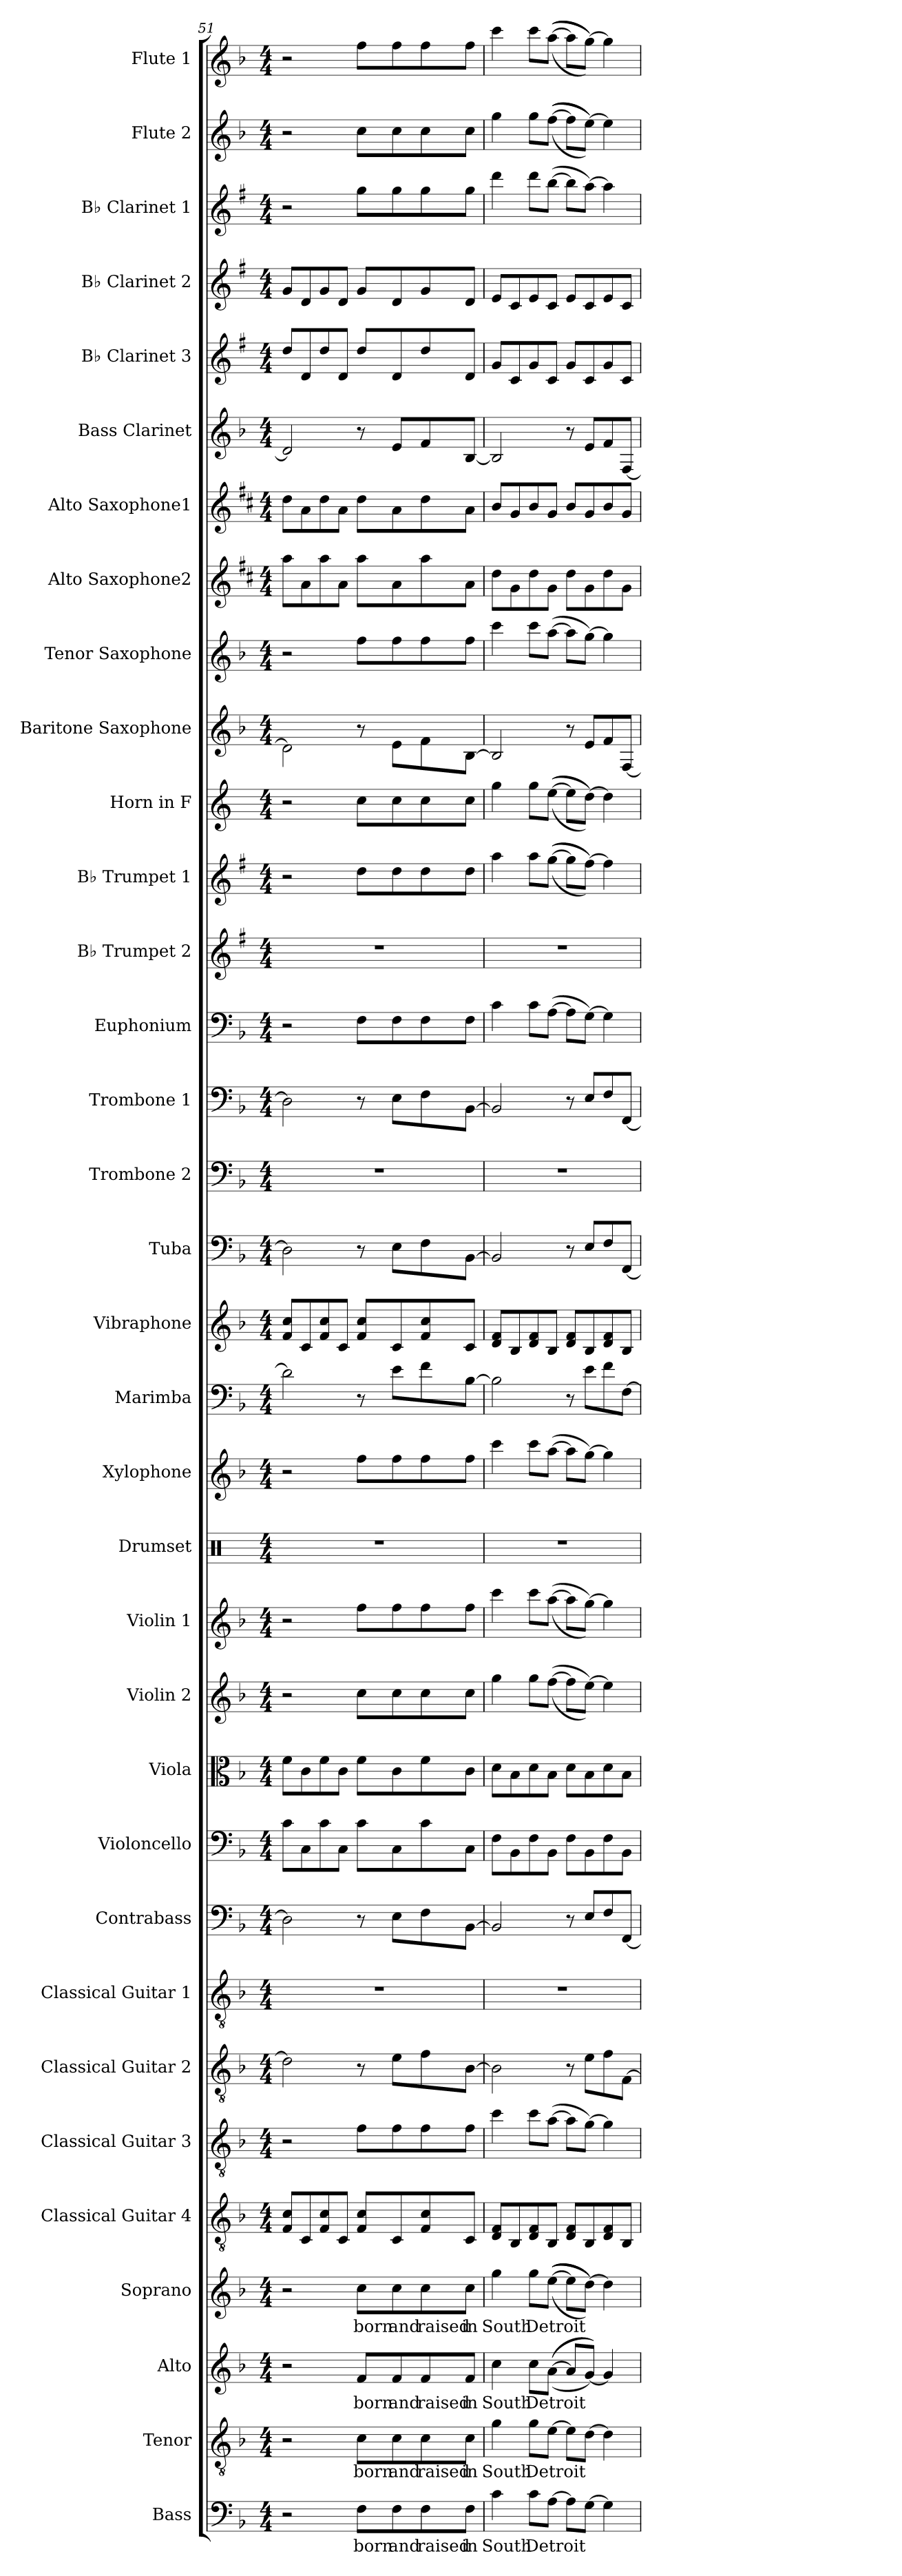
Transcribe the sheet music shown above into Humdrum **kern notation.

**kern	**text	**kern	**text	**kern	**text	**kern	**text	**kern	**kern	**kern	**kern	**kern	**kern	**kern	**kern	**kern	**kern	**kern	**kern	**kern	**kern	**kern	**kern	**kern	**kern	**kern	**kern	**kern	**kern	**kern	**kern	**kern	**kern	**kern	**kern	**kern	**kern
*part34	*part34	*part33	*part33	*part32	*part32	*part31	*part31	*part30	*part29	*part28	*part27	*part26	*part25	*part24	*part23	*part22	*part21	*part20	*part19	*part18	*part17	*part16	*part15	*part14	*part13	*part12	*part11	*part10	*part9	*part8	*part7	*part6	*part5	*part4	*part3	*part2	*part1
*staff34	*staff34	*staff33	*staff33	*staff32	*staff32	*staff31	*staff31	*staff30	*staff29	*staff28	*staff27	*staff26	*staff25	*staff24	*staff23	*staff22	*staff21	*staff20	*staff19	*staff18	*staff17	*staff16	*staff15	*staff14	*staff13	*staff12	*staff11	*staff10	*staff9	*staff8	*staff7	*staff6	*staff5	*staff4	*staff3	*staff2	*staff1
*I"Bass	*	*I"Tenor	*	*I"Alto	*	*I"Soprano	*	*I"Classical Guitar 4	*I"Classical Guitar 3	*I"Classical Guitar 2	*I"Classical Guitar 1	*I"Contrabass	*I"Violoncello	*I"Viola	*I"Violin 2	*I"Violin 1	*I"Drumset	*I"Xylophone	*I"Marimba	*I"Vibraphone	*I"Tuba	*I"Trombone 2	*I"Trombone 1	*I"Euphonium	*I"B♭ Trumpet 2	*I"B♭ Trumpet 1	*I"Horn in F	*I"Baritone Saxophone	*I"Tenor Saxophone	*I"Alto Saxophone2	*I"Alto Saxophone1	*I"Bass Clarinet	*I"B♭ Clarinet 3	*I"B♭ Clarinet 2	*I"B♭ Clarinet 1	*I"Flute 2	*I"Flute 1
*I'B.	*	*I'T.	*	*I'A.	*	*I'S.	*	*I'Guit.	*I'Guit.	*I'Guit.	*I'Guit.	*I'Cb.	*I'Vc.	*I'Vla.	*I'Vln. 2	*I'Vln. 1	*I'Drs.	*I'Xyl.	*I'Mrm.	*I'Vib.	*I'Tba.	*I'Tbn. 2	*I'Tbn. 1	*I'Euph.	*I'B♭ Tpt. 2	*I'B♭ Tpt. 1	*	*I'Bar. Sax.	*I'T. Sax.	*I'A. Sax.	*I'A. Sax.	*I'B. Cl.	*I'B♭ Cl. 3	*I'B♭ Cl. 2	*I'B♭ Cl. 1	*I'Fl. 2	*I'Fl. 1
*clefF4	*	*clefGv2	*	*clefG2	*	*clefG2	*	*clefGv2	*clefGv2	*clefGv2	*clefGv2	*clefF4	*clefF4	*clefC3	*clefG2	*clefG2	*clefX	*clefG2	*clefF4	*clefG2	*clefF4	*clefF4	*clefF4	*clefF4	*clefG2	*clefG2	*clefG2	*clefG2	*clefG2	*clefG2	*clefG2	*clefG2	*clefG2	*clefG2	*clefG2	*clefG2	*clefG2
*	*	*	*	*	*	*	*	*	*	*	*	*ITrd7c12	*	*	*	*	*	*ITrd-7c-12	*	*	*	*	*	*	*ITrd1c2	*ITrd1c2	*ITrd4c7	*ITrd12c21	*ITrd8c14	*ITrd5c9	*ITrd5c9	*ITrd8c14	*ITrd1c2	*ITrd1c2	*ITrd1c2	*	*
*k[b-]	*	*k[b-]	*	*k[b-]	*	*k[b-]	*	*k[b-]	*k[b-]	*k[b-]	*k[b-]	*k[b-]	*k[b-]	*k[b-]	*k[b-]	*k[b-]	*k[]	*k[b-]	*k[b-]	*k[b-]	*k[b-]	*k[b-]	*k[b-]	*k[b-]	*k[b-]	*k[b-]	*k[b-]	*k[b-]	*k[b-]	*k[b-]	*k[b-]	*k[b-]	*k[b-]	*k[b-]	*k[b-]	*k[b-]	*k[b-]
*M4/4	*	*M4/4	*	*M4/4	*	*M4/4	*	*M4/4	*M4/4	*M4/4	*M4/4	*M4/4	*M4/4	*M4/4	*M4/4	*M4/4	*M4/4	*M4/4	*M4/4	*M4/4	*M4/4	*M4/4	*M4/4	*M4/4	*M4/4	*M4/4	*M4/4	*M4/4	*M4/4	*M4/4	*M4/4	*M4/4	*M4/4	*M4/4	*M4/4	*M4/4	*M4/4
=51	=51	=51	=51	=51	=51	=51	=51	=51	=51	=51	=51	=51	=51	=51	=51	=51	=51	=51	=51	=51	=51	=51	=51	=51	=51	=51	=51	=51	=51	=51	=51	=51	=51	=51	=51	=51	=51
2r	.	2r	.	2r	.	2r	.	8F/ 8c/L	2r	2d\]	1r	2DD\]	8c\L	8f\L	2r	2r	1r	2r	2d\]	8f/ 8cc/L	2D\]	1r	2D\]	2r	1r	2r	2r	2D\]	2r	8cc\L	8f\L	2D/]	8cc/L	8f/L	2r	2r	2r
.	.	.	.	.	.	.	.	8C/	.	.	.	.	8C\	8c\	.	.	.	.	.	8c/	.	.	.	.	.	.	.	.	.	8c\	8c\	.	8c/	8c/	.	.	.
.	.	.	.	.	.	.	.	8F/ 8c/	.	.	.	.	8c\	8f\	.	.	.	.	.	8f/ 8cc/	.	.	.	.	.	.	.	.	.	8cc\	8f\	.	8cc/	8f/	.	.	.
.	.	.	.	.	.	.	.	8C/J	.	.	.	.	8C\J	8c\J	.	.	.	.	.	8c/J	.	.	.	.	.	.	.	.	.	8c\J	8c\J	.	8c/J	8c/J	.	.	.
8F\L	born	8c\L	born	8f/L	born	8cc\L	born	8F/ 8c/L	8f\L	8r	.	8r	8c\L	8f\L	8cc\L	8ff\L	.	8fff\L	8r	8f/ 8cc/L	8r	.	8r	8F\L	.	8cc\L	8f\L	8r	8f\L	8cc\L	8f\L	8r	8cc/L	8f/L	8ff\L	8cc\L	8ff\L
8F\	and	8c\	and	8f/	and	8cc\	and	8C/	8f\	8e\L	.	8EE\L	8C\	8c\	8cc\	8ff\	.	8fff\	8e\L	8c/	8E\L	.	8E\L	8F\	.	8cc\	8f\	8E\L	8f\	8c\	8c\	8E/L	8c/	8c/	8ff\	8cc\	8ff\
8F\	raised	8c\	raised	8f/	raised	8cc\	raised	8F/ 8c/	8f\	8f\	.	8FF\	8c\	8f\	8cc\	8ff\	.	8fff\	8f\	8f/ 8cc/	8F\	.	8F\	8F\	.	8cc\	8f\	8F\	8f\	8cc\	8f\	8F/	8cc/	8f/	8ff\	8cc\	8ff\
8F\J	in	8c\J	in	8f/J	in	8cc\J	in	8C/J	8f\J	[8B-\J	.	[8BBB-\J	8C\J	8c\J	8cc\J	8ff\J	.	8fff\J	[8B-\J	8c/J	[8BB-\J	.	[8BB-\J	8F\J	.	8cc\J	8f\J	[8BB-\J	8f\J	8c\J	8c\J	[8BB-/J	8c/J	8c/J	8ff\J	8cc\J	8ff\J
=52	=52	=52	=52	=52	=52	=52	=52	=52	=52	=52	=52	=52	=52	=52	=52	=52	=52	=52	=52	=52	=52	=52	=52	=52	=52	=52	=52	=52	=52	=52	=52	=52	=52	=52	=52	=52	=52
4c\	South	4g\	South	4cc\	South	4gg\	South	8D/ 8F/L	4cc\	2B-\]	1r	2BBB-/]	8F\L	8d\L	4gg\	4ccc\	1r	4cccc\	2B-\]	8d/ 8f/L	2BB-/]	1r	2BB-/]	4c\	1r	4gg\	4cc\	2BB-/]	4cc\	8f\L	8d/L	2BB-/]	8f/L	8d/L	4ccc\	4gg\	4ccc\
.	.	.	.	.	.	.	.	8BB-/	.	.	.	.	8BB-\	8B-\	.	.	.	.	.	8B-/	.	.	.	.	.	.	.	.	.	8B-\	8B-/	.	8B-/	8B-/	.	.	.
8c\L	Detroit	8g\L	Detroit	8cc\L	Detroit	8gg\L	Detroit	8D/ 8F/	8cc\L	.	.	.	8F\	8d\	8gg\L	8ccc\L	.	8cccc\L	.	8d/ 8f/	.	.	.	8c\L	.	8gg\L	8cc\L	.	8cc\L	8f\	8d/	.	8f/	8d/	8ccc\L	8gg\L	8ccc\L
[8A\J	.	[8e\J	.	((([8a\J	.	((((([8ee\J	.	8BB-/J	([8a\J	.	.	.	8BB-\J	8B-\J	(([8ff\J	(([8aa\J	.	([8aaa\J	.	8B-/J	.	.	.	([8A\J	.	((([8ff\J	((([8a\J	.	([8a\J	8B-\J	8B-/J	.	8B-/J	8B-/J	([8aa\J	(((([8ff\J	(((([8aa\J
8A\L]	.	8e\L]	.	8a/L]	.	8ee\L]	.	8D/ 8F/L	8a\L]	8r	.	8r	8F\L	8d\L	8ff\L]	8aa\L]	.	8aaa\L]	8r	8d/ 8f/L	8r	.	8r	8A\L]	.	8ff\L]	8a\L]	8r	8a\L]	8f\L	8d/L	8r	8f/L	8d/L	8aa\L]	8ff\L]	8aa\L]
[8G\J	.	[8d\J	.	[8g/J)))	.	[8dd\J)))))	.	8BB-/	[8g\J)	8e\L	.	8EE/L	8BB-\	8B-\	[8ee\J))	[8gg\J))	.	[8ggg\J)	8e\L	8B-/	8E/L	.	8E/L	[8G\J)	.	[8ee\J)))	[8g\J)))	8E/L	[8g\J)	8B-\	8B-/	8E/L	8B-/	8B-/	[8gg\J)	[8ee\J))))	[8gg\J))))
4G\]	.	4d\]	.	4g/]	.	4dd\]	.	8D/ 8F/	4g\]	8f\	.	8FF/	8F\	8d\	4ee\]	4gg\]	.	4ggg\]	8f\	8d/ 8f/	8F/	.	8F/	4G\]	.	4ee\]	4g\]	8F/	4g\]	8f\	8d/	8F/	8f/	8d/	4gg\]	4ee\]	4gg\]
.	.	.	.	.	.	.	.	8BB-/J	.	[8F\J	.	[8FFF/J	8BB-\J	8B-\J	.	.	.	.	[8F\J	8B-/J	[8FF/J	.	[8FF/J	.	.	.	.	[8FF/J	.	8B-\J	8B-/J	[8FF/J	8B-/J	8B-/J	.	.	.
=	=	=	=	=	=	=	=	=	=	=	=	=	=	=	=	=	=	=	=	=	=	=	=	=	=	=	=	=	=	=	=	=	=	=	=	=	=
*-	*-	*-	*-	*-	*-	*-	*-	*-	*-	*-	*-	*-	*-	*-	*-	*-	*-	*-	*-	*-	*-	*-	*-	*-	*-	*-	*-	*-	*-	*-	*-	*-	*-	*-	*-	*-	*-
